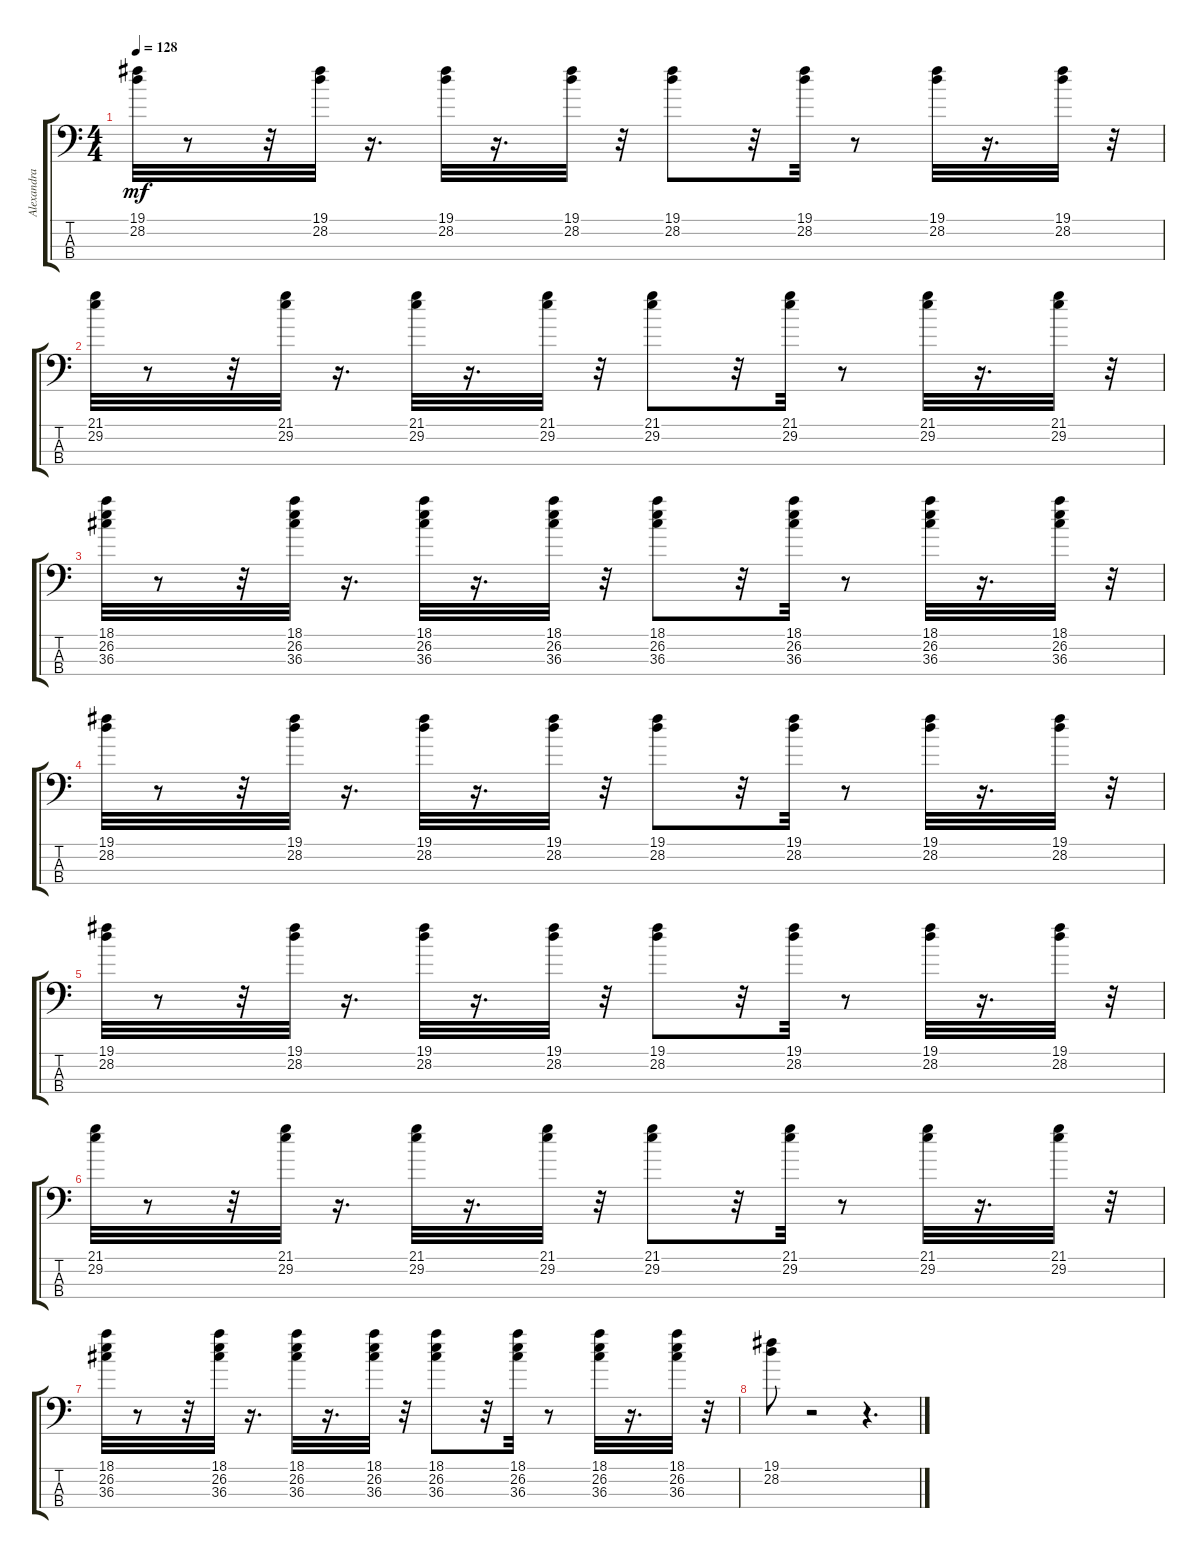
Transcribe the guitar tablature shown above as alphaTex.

\track ("Alexandra Stan - Mr Saxobeat" "Alexandra ") {instrument synthbass1}
\staff {score tabs}
\tuning (G2 D2 A1 E1) {hide}
\ts (4 4)
\tempo 128
\clef f4
\ks c
(19.1 28.2).32{dy mf} r.8 r.32 (19.1 28.2).32 r.16{d} (19.1 28.2).32 r.16{d} (19.1 28.2).32 r.32 (19.1 28.2).8 r.32 (19.1 28.2).32 r.8 (19.1 28.2).32 r.16{d} (19.1 28.2).32 r.32 |
(21.1 29.2).32 r.8 r.32 (21.1 29.2).32 r.16{d} (21.1 29.2).32 r.16{d} (21.1 29.2).32 r.32 (21.1 29.2).8 r.32 (21.1 29.2).32 r.8 (21.1 29.2).32 r.16{d} (21.1 29.2).32 r.32 |
(18.1 26.2 36.3).32 r.8 r.32 (18.1 26.2 36.3).32 r.16{d} (18.1 26.2 36.3).32 r.16{d} (18.1 26.2 36.3).32 r.32 (18.1 26.2 36.3).8 r.32 (18.1 26.2 36.3).32 r.8 (18.1 26.2 36.3).32 r.16{d} (18.1 26.2 36.3).32 r.32 |
(19.1 28.2).32 r.8 r.32 (19.1 28.2).32 r.16{d} (19.1 28.2).32 r.16{d} (19.1 28.2).32 r.32 (19.1 28.2).8 r.32 (19.1 28.2).32 r.8 (19.1 28.2).32 r.16{d} (19.1 28.2).32 r.32 |
(19.1 28.2).32 r.8 r.32 (19.1 28.2).32 r.16{d} (19.1 28.2).32 r.16{d} (19.1 28.2).32 r.32 (19.1 28.2).8 r.32 (19.1 28.2).32 r.8 (19.1 28.2).32 r.16{d} (19.1 28.2).32 r.32 |
(21.1 29.2).32 r.8 r.32 (21.1 29.2).32 r.16{d} (21.1 29.2).32 r.16{d} (21.1 29.2).32 r.32 (21.1 29.2).8 r.32 (21.1 29.2).32 r.8 (21.1 29.2).32 r.16{d} (21.1 29.2).32 r.32 |
(18.1 26.2 36.3).32 r.8 r.32 (18.1 26.2 36.3).32 r.16{d} (18.1 26.2 36.3).32 r.16{d} (18.1 26.2 36.3).32 r.32 (18.1 26.2 36.3).8 r.32 (18.1 26.2 36.3).32 r.8 (18.1 26.2 36.3).32 r.16{d} (18.1 26.2 36.3).32 r.32 |
(19.1 28.2).8 r.2 r.4{d}
